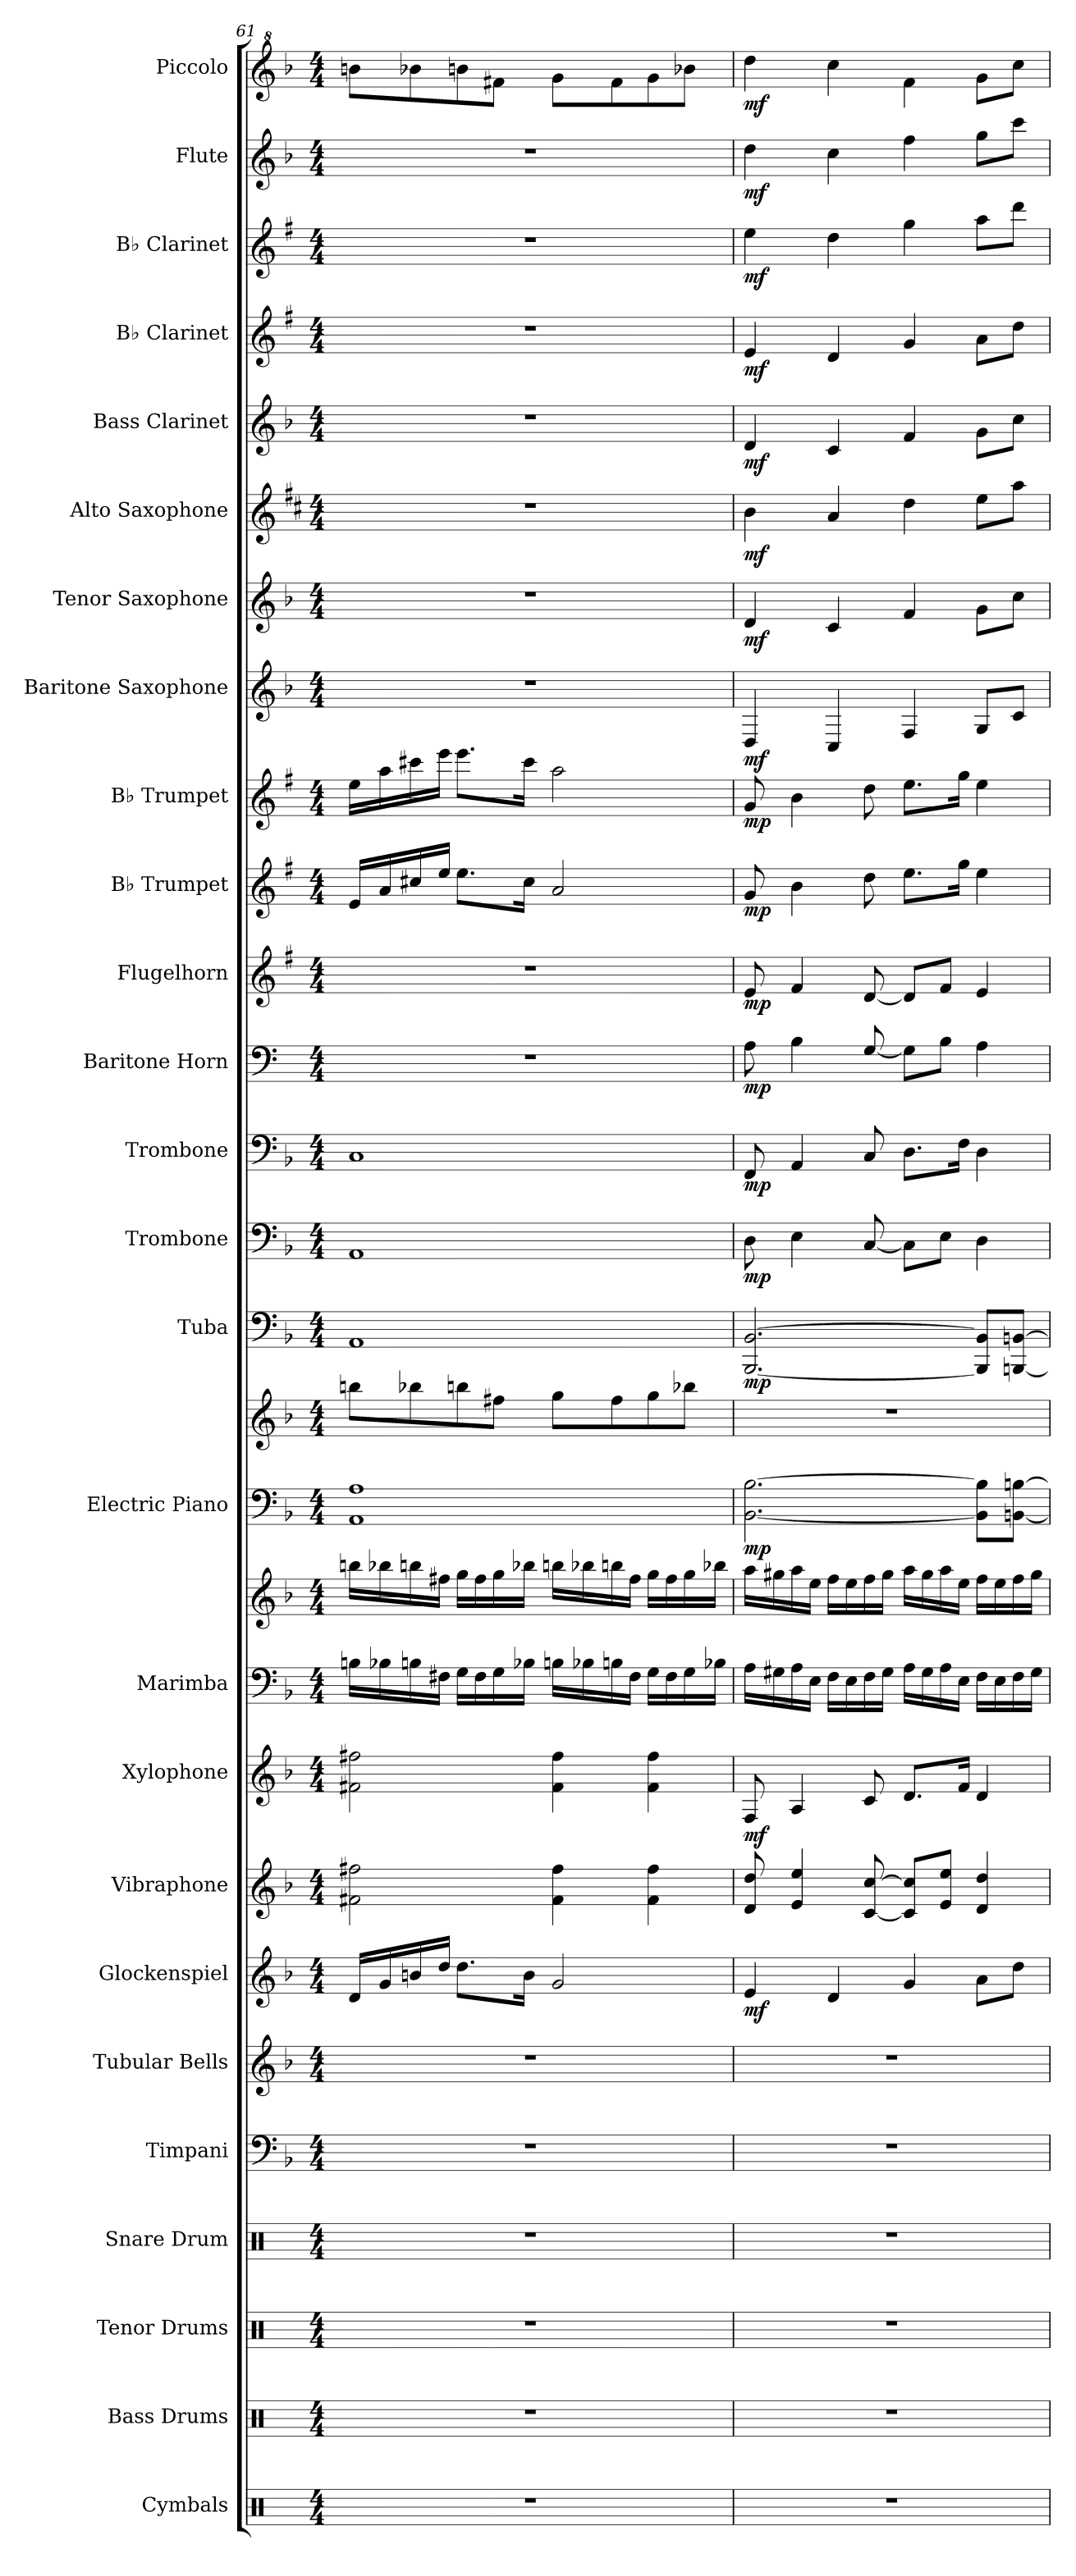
**kern	**kern	**kern	**kern	**kern	**kern	**kern	**dynam	**kern	**dynam	**kern	**dynam	**kern	**kern	**dynam	**kern	**kern	**dynam	**kern	**dynam	**kern	**dynam	**kern	**dynam	**kern	**dynam	**kern	**dynam	**kern	**dynam	**kern	**dynam	**kern	**dynam	**kern	**dynam	**kern	**dynam	**kern	**dynam	**kern	**dynam	**kern	**dynam	**kern	**dynam	**kern	**dynam
*part26	*part25	*part24	*part23	*part22	*part21	*part20	*part20	*part19	*part19	*part18	*part18	*part17	*part17	*part17	*part16	*part16	*part16	*part15	*part15	*part14	*part14	*part13	*part13	*part12	*part12	*part11	*part11	*part10	*part10	*part9	*part9	*part8	*part8	*part7	*part7	*part6	*part6	*part5	*part5	*part4	*part4	*part3	*part3	*part2	*part2	*part1	*part1
*staff28	*staff27	*staff26	*staff25	*staff24	*staff23	*staff22	*staff22	*staff21	*staff21	*staff20	*staff20	*staff19	*staff18	*staff18/19	*staff17	*staff16	*staff16/17	*staff15	*staff15	*staff14	*staff14	*staff13	*staff13	*staff12	*staff12	*staff11	*staff11	*staff10	*staff10	*staff9	*staff9	*staff8	*staff8	*staff7	*staff7	*staff6	*staff6	*staff5	*staff5	*staff4	*staff4	*staff3	*staff3	*staff2	*staff2	*staff1	*staff1
*I"Cymbals	*I"Bass Drums	*I"Tenor Drums	*I"Snare Drum	*I"Timpani	*I"Tubular Bells	*I"Glockenspiel	*	*I"Vibraphone	*	*I"Xylophone	*	*I"Marimba	*	*	*I"Electric Piano	*	*	*I"Tuba	*	*I"Trombone	*	*I"Trombone	*	*I"Baritone Horn	*	*I"Flugelhorn	*	*I"B♭ Trumpet	*	*I"B♭ Trumpet	*	*I"Baritone Saxophone	*	*I"Tenor Saxophone	*	*I"Alto Saxophone	*	*I"Bass Clarinet	*	*I"B♭ Clarinet	*	*I"B♭ Clarinet	*	*I"Flute	*	*I"Piccolo	*
*I'Cy	*I'BD	*I'TD	*I'SD	*I'Timp.	*I'Tu. Be.	*I'Glk.	*	*I'Vib.	*	*I'Xyl.	*	*I'Mrm.	*	*	*I'El. Pno.	*	*	*I'Tba.	*	*I'Tbn.	*	*I'Tbn.	*	*I'Bar. Hn.	*	*I'Flghn.	*	*I'B♭ Tpt.	*	*I'B♭ Tpt.	*	*I'Bar. Sax.	*	*I'T. Sax.	*	*I'A. Sax.	*	*I'B. Cl.	*	*I'B♭ Cl.	*	*I'B♭ Cl.	*	*I'Fl.	*	*I'Picc.	*
!!LO:PB:g=z
*clefX	*clefX	*clefX	*clefX	*clefF4	*clefG2	*clefG2	*	*clefG2	*	*clefG2	*	*clefF4	*clefG2	*	*clefF4	*clefG2	*	*clefF4	*	*clefF4	*	*clefF4	*	*clefF4	*	*clefG2	*	*clefG2	*	*clefG2	*	*clefG2	*	*clefG2	*	*clefG2	*	*clefG2	*	*clefG2	*	*clefG2	*	*clefG2	*	*clefG^2	*
*	*	*	*	*	*	*ITrd-14c-24	*	*	*	*ITrd-7c-12	*	*	*	*	*	*	*	*	*	*	*	*	*	*ITrd4c7	*	*ITrd1c2	*	*ITrd1c2	*	*ITrd1c2	*	*ITrd12c21	*	*ITrd8c14	*	*ITrd5c9	*	*ITrd8c14	*	*ITrd1c2	*	*ITrd1c2	*	*	*	*ITrd-7c-12	*
*k[]	*k[]	*k[]	*k[]	*k[b-]	*k[b-]	*k[b-]	*	*k[b-]	*	*k[b-]	*	*k[b-]	*k[b-]	*	*k[b-]	*k[b-]	*	*k[b-]	*	*k[b-]	*	*k[b-]	*	*k[b-]	*	*k[b-]	*	*k[b-]	*	*k[b-]	*	*k[b-]	*	*k[b-]	*	*k[b-]	*	*k[b-]	*	*k[b-]	*	*k[b-]	*	*k[b-]	*	*k[b-]	*
*M4/4	*M4/4	*M4/4	*M4/4	*M4/4	*M4/4	*M4/4	*	*M4/4	*	*M4/4	*	*M4/4	*M4/4	*	*M4/4	*M4/4	*	*M4/4	*	*M4/4	*	*M4/4	*	*M4/4	*	*M4/4	*	*M4/4	*	*M4/4	*	*M4/4	*	*M4/4	*	*M4/4	*	*M4/4	*	*M4/4	*	*M4/4	*	*M4/4	*	*M4/4	*
=61	=61	=61	=61	=61	=61	=61	=61	=61	=61	=61	=61	=61	=61	=61	=61	=61	=61	=61	=61	=61	=61	=61	=61	=61	=61	=61	=61	=61	=61	=61	=61	=61	=61	=61	=61	=61	=61	=61	=61	=61	=61	=61	=61	=61	=61	=61	=61
1r	1r	1r	1r	1r	1r	16ddd/LL	.	2f#X\ 2ff#X\	.	2ff#X\ 2fff#X\	.	16Bn\LL	16bbn\LL	.	1AA 1A	8bbn\L	.	1AA	.	1AA	.	1C	.	1r	.	1r	.	16d/LL	.	16dd\LL	.	1r	.	1r	.	1r	.	1r	.	1r	.	1r	.	1r	.	8bbbn\L	.
.	.	.	.	.	.	16ggg/	.	.	.	.	.	16B-X\	16bb-X\	.	.	.	.	.	.	.	.	.	.	.	.	.	.	16g/	.	16gg\	.	.	.	.	.	.	.	.	.	.	.	.	.	.	.	.	.
.	.	.	.	.	.	16bbbn/	.	.	.	.	.	16Bn\	16bbn\	.	.	8bb-X\	.	.	.	.	.	.	.	.	.	.	.	16bn/	.	16bbn\	.	.	.	.	.	.	.	.	.	.	.	.	.	.	.	8bbb-X\	.
.	.	.	.	.	.	16dddd/JJ	.	.	.	.	.	16F#X\JJ	16ff#X\JJ	.	.	.	.	.	.	.	.	.	.	.	.	.	.	16dd/JJ	.	16ddd\JJ	.	.	.	.	.	.	.	.	.	.	.	.	.	.	.	.	.
.	.	.	.	.	.	8.dddd\L	.	.	.	.	.	16G\LL	16gg\LL	.	.	8bbn\	.	.	.	.	.	.	.	.	.	.	.	8.dd\L	.	8.ddd\L	.	.	.	.	.	.	.	.	.	.	.	.	.	.	.	8bbbn\	.
.	.	.	.	.	.	.	.	.	.	.	.	16F#\	16ff#\	.	.	.	.	.	.	.	.	.	.	.	.	.	.	.	.	.	.	.	.	.	.	.	.	.	.	.	.	.	.	.	.	.	.
.	.	.	.	.	.	.	.	.	.	.	.	16G\	16gg\	.	.	8ff#X\J	.	.	.	.	.	.	.	.	.	.	.	.	.	.	.	.	.	.	.	.	.	.	.	.	.	.	.	.	.	8fff#X\J	.
.	.	.	.	.	.	16bbb\Jk	.	.	.	.	.	16B-X\JJ	16bb-X\JJ	.	.	.	.	.	.	.	.	.	.	.	.	.	.	16b\Jk	.	16bb\Jk	.	.	.	.	.	.	.	.	.	.	.	.	.	.	.	.	.
.	.	.	.	.	.	2ggg/	.	4f#\ 4ff#\	.	4ff#\ 4fff#\	.	16Bn\LL	16bbn\LL	.	.	8gg\L	.	.	.	.	.	.	.	.	.	.	.	2g/	.	2gg\	.	.	.	.	.	.	.	.	.	.	.	.	.	.	.	8ggg\L	.
.	.	.	.	.	.	.	.	.	.	.	.	16B-X\	16bb-X\	.	.	.	.	.	.	.	.	.	.	.	.	.	.	.	.	.	.	.	.	.	.	.	.	.	.	.	.	.	.	.	.	.	.
.	.	.	.	.	.	.	.	.	.	.	.	16Bn\	16bbn\	.	.	8ff#\	.	.	.	.	.	.	.	.	.	.	.	.	.	.	.	.	.	.	.	.	.	.	.	.	.	.	.	.	.	8fff#\	.
.	.	.	.	.	.	.	.	.	.	.	.	16F#\JJ	16ff#\JJ	.	.	.	.	.	.	.	.	.	.	.	.	.	.	.	.	.	.	.	.	.	.	.	.	.	.	.	.	.	.	.	.	.	.
.	.	.	.	.	.	.	.	4f#\ 4ff#\	.	4ff#\ 4fff#\	.	16G\LL	16gg\LL	.	.	8gg\	.	.	.	.	.	.	.	.	.	.	.	.	.	.	.	.	.	.	.	.	.	.	.	.	.	.	.	.	.	8ggg\	.
.	.	.	.	.	.	.	.	.	.	.	.	16F#\	16ff#\	.	.	.	.	.	.	.	.	.	.	.	.	.	.	.	.	.	.	.	.	.	.	.	.	.	.	.	.	.	.	.	.	.	.
.	.	.	.	.	.	.	.	.	.	.	.	16G\	16gg\	.	.	8bb-X\J	.	.	.	.	.	.	.	.	.	.	.	.	.	.	.	.	.	.	.	.	.	.	.	.	.	.	.	.	.	8bbb-X\J	.
.	.	.	.	.	.	.	.	.	.	.	.	16B-X\JJ	16bb-X\JJ	.	.	.	.	.	.	.	.	.	.	.	.	.	.	.	.	.	.	.	.	.	.	.	.	.	.	.	.	.	.	.	.	.	.
=62	=62	=62	=62	=62	=62	=62	=62	=62	=62	=62	=62	=62	=62	=62	=62	=62	=62	=62	=62	=62	=62	=62	=62	=62	=62	=62	=62	=62	=62	=62	=62	=62	=62	=62	=62	=62	=62	=62	=62	=62	=62	=62	=62	=62	=62	=62	=62
!	!	!	!	!	!	!	!LO:DY:b	!	!LO:DY:b	!	!	!	!	!	!	!	!	!	!	!	!	!	!	!	!	!	!	!	!	!	!	!	!	!	!	!	!	!	!	!	!	!	!	!	!	!	!
!	!	!	!	!	!	!	!	!	!LO:DY:n=1:b	!	!LO:DY:b	!	!	!LO:DY:b=2	!	!	!	!	!	!	!	!	!	!	!	!	!	!	!	!	!	!	!	!	!	!	!	!	!	!	!	!	!	!	!	!	!
!	!	!	!	!	!	!	!	!	!	!	!	!	!	!LO:DY:n=1:b	!	!	!LO:DY:b=2	!	!LO:DY:b	!	!LO:DY:b	!	!LO:DY:b	!	!LO:DY:b	!	!LO:DY:b	!	!LO:DY:b	!	!LO:DY:b	!	!LO:DY:b	!	!LO:DY:b	!	!LO:DY:b	!	!LO:DY:b	!	!LO:DY:b	!	!LO:DY:b	!	!LO:DY:b	!	!LO:DY:b
1r	1r	1r	1r	1r	1r	4eee/	mf	8d/ 8dd/	mf mf	8f/	mf	16A\LL	16aa\LL	mf mf	[2.BB-\ [2.B-\	1r	mp	[2.BBB-/ [2.BB-/	mp	8D\	mp	8FF/	mp	8D\	mp	8d/	mp	8f/	mp	8f/	mp	4DD/	mf	4D/	mf	4d\	mf	4D/	mf	4d/	mf	4dd\	mf	4dd\	mf	4dddd\	mf
.	.	.	.	.	.	.	.	.	.	.	.	16G#X\	16gg#X\	.	.	.	.	.	.	.	.	.	.	.	.	.	.	.	.	.	.	.	.	.	.	.	.	.	.	.	.	.	.	.	.	.	.
.	.	.	.	.	.	.	.	4e/ 4ee/	.	4a/	.	16A\	16aa\	.	.	.	.	.	.	4E\	.	4AA/	.	4E\	.	4e/	.	4a\	.	4a\	.	.	.	.	.	.	.	.	.	.	.	.	.	.	.	.	.
.	.	.	.	.	.	.	.	.	.	.	.	16E\JJ	16ee\JJ	.	.	.	.	.	.	.	.	.	.	.	.	.	.	.	.	.	.	.	.	.	.	.	.	.	.	.	.	.	.	.	.	.	.
.	.	.	.	.	.	4ddd/	.	.	.	.	.	16F\LL	16ff\LL	.	.	.	.	.	.	.	.	.	.	.	.	.	.	.	.	.	.	4CC/	.	4C/	.	4c/	.	4C/	.	4c/	.	4cc\	.	4cc\	.	4cccc\	.
.	.	.	.	.	.	.	.	.	.	.	.	16E\	16ee\	.	.	.	.	.	.	.	.	.	.	.	.	.	.	.	.	.	.	.	.	.	.	.	.	.	.	.	.	.	.	.	.	.	.
.	.	.	.	.	.	.	.	[8c/ [8cc/	.	8cc/	.	16F\	16ff\	.	.	.	.	.	.	[8C/	.	8C/	.	[8C/	.	[8c/	.	8cc\	.	8cc\	.	.	.	.	.	.	.	.	.	.	.	.	.	.	.	.	.
.	.	.	.	.	.	.	.	.	.	.	.	16G#\JJ	16gg#\JJ	.	.	.	.	.	.	.	.	.	.	.	.	.	.	.	.	.	.	.	.	.	.	.	.	.	.	.	.	.	.	.	.	.	.
.	.	.	.	.	.	4ggg/	.	8c/] 8cc/]L	.	8.dd/L	.	16A\LL	16aa\LL	.	.	.	.	.	.	8C\L]	.	8.D\L	.	8C\L]	.	8c/L]	.	8.dd\L	.	8.dd\L	.	4FF/	.	4F/	.	4f\	.	4F/	.	4f/	.	4ff\	.	4ff\	.	4fff\	.
.	.	.	.	.	.	.	.	.	.	.	.	16G#\	16gg#\	.	.	.	.	.	.	.	.	.	.	.	.	.	.	.	.	.	.	.	.	.	.	.	.	.	.	.	.	.	.	.	.	.	.
.	.	.	.	.	.	.	.	8e/ 8ee/J	.	.	.	16A\	16aa\	.	.	.	.	.	.	8E\J	.	.	.	8E\J	.	8e/J	.	.	.	.	.	.	.	.	.	.	.	.	.	.	.	.	.	.	.	.	.
.	.	.	.	.	.	.	.	.	.	16ff/Jk	.	16E\JJ	16ee\JJ	.	.	.	.	.	.	.	.	16F\Jk	.	.	.	.	.	16ff\Jk	.	16ff\Jk	.	.	.	.	.	.	.	.	.	.	.	.	.	.	.	.	.
.	.	.	.	.	.	8aaa\L	.	4d/ 4dd/	.	4dd/	.	16F\LL	16ff\LL	.	8BB-\] 8B-\]L	.	.	8BBB-/] 8BB-/]L	.	4D\	.	4D\	.	4D\	.	4d/	.	4dd\	.	4dd\	.	8GG/L	.	8G\L	.	8g\L	.	8G\L	.	8g\L	.	8gg\L	.	8gg\L	.	8ggg\L	.
.	.	.	.	.	.	.	.	.	.	.	.	16E\	16ee\	.	.	.	.	.	.	.	.	.	.	.	.	.	.	.	.	.	.	.	.	.	.	.	.	.	.	.	.	.	.	.	.	.	.
.	.	.	.	.	.	8dddd\J	.	.	.	.	.	16F\	16ff\	.	[8BBn\ [8Bn\J	.	.	[8BBBn/ [8BBn/J	.	.	.	.	.	.	.	.	.	.	.	.	.	8C/J	.	8c\J	.	8cc\J	.	8c\J	.	8cc\J	.	8ccc\J	.	8ccc\J	.	8cccc\J	.
.	.	.	.	.	.	.	.	.	.	.	.	16G#\JJ	16gg#\JJ	.	.	.	.	.	.	.	.	.	.	.	.	.	.	.	.	.	.	.	.	.	.	.	.	.	.	.	.	.	.	.	.	.	.
=	=	=	=	=	=	=	=	=	=	=	=	=	=	=	=	=	=	=	=	=	=	=	=	=	=	=	=	=	=	=	=	=	=	=	=	=	=	=	=	=	=	=	=	=	=	=	=
*-	*-	*-	*-	*-	*-	*-	*-	*-	*-	*-	*-	*-	*-	*-	*-	*-	*-	*-	*-	*-	*-	*-	*-	*-	*-	*-	*-	*-	*-	*-	*-	*-	*-	*-	*-	*-	*-	*-	*-	*-	*-	*-	*-	*-	*-	*-	*-
